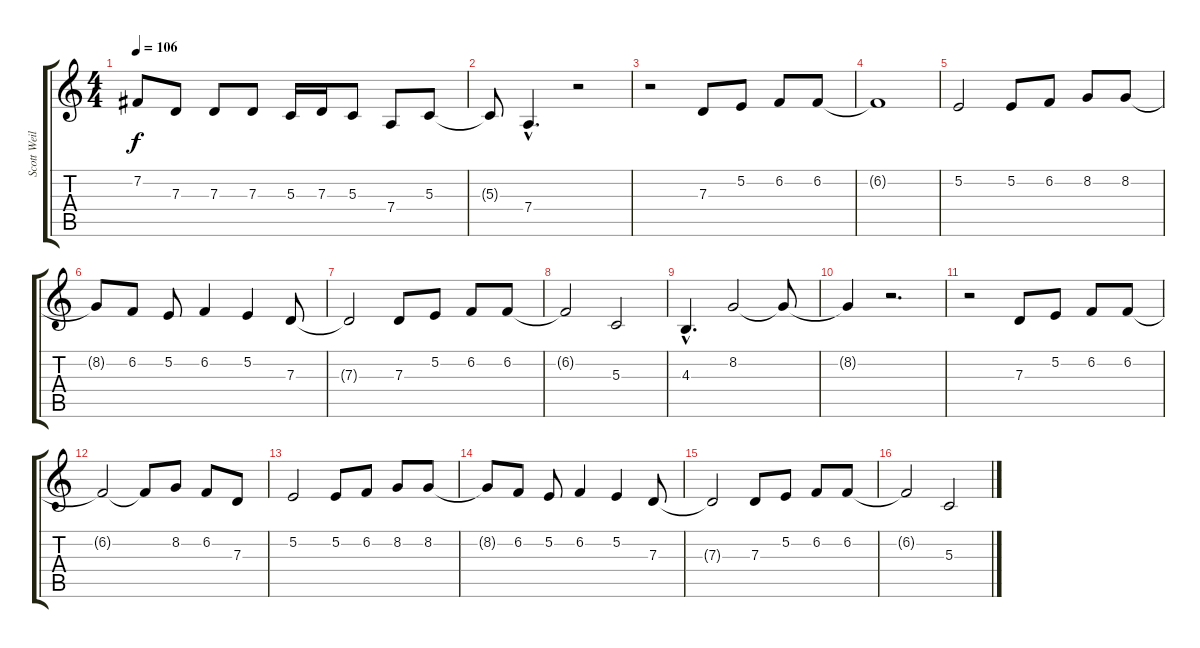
\track ("Scott Weiland" "Scott Weil") {instrument synthvoice}
\staff {score tabs}
\tuning (E4 B3 G3 D3 A2 E2) {hide}
\ts (4 4)
\tempo 106
\clef g2
\ks c
7.2.8{dy f} 7.3.8 7.3.8 7.3.8 5.3.16 7.3.16 5.3.8 7.4.8 5.3.8 |
5.3{t}.8 7.4{hac}.4{d} r.2 |
r.2 7.3.8 5.2.8 6.2.8 6.2.8 |
6.2{t}.1 |
5.2.2 5.2.8 6.2.8 8.2.8 8.2.8 |
8.2{t}.8 6.2.8 5.2.8 6.2.4 5.2.4 7.3.8 |
7.3{t}.2 7.3.8 5.2.8 6.2.8 6.2.8 |
6.2{t}.2 5.3.2 |
4.3{hac}.4{d} 8.2.2 8.2{t}.8 |
8.2{t}.4 r.2{d} |
r.2 7.3.8 5.2.8 6.2.8 6.2.8 |
6.2{t}.2 6.2{t}.8 8.2.8 6.2.8 7.3.8 |
5.2.2 5.2.8 6.2.8 8.2.8 8.2.8 |
8.2{t}.8 6.2.8 5.2.8 6.2.4 5.2.4 7.3.8 |
7.3{t}.2 7.3.8 5.2.8 6.2.8 6.2.8 |
6.2{t}.2 5.3.2
